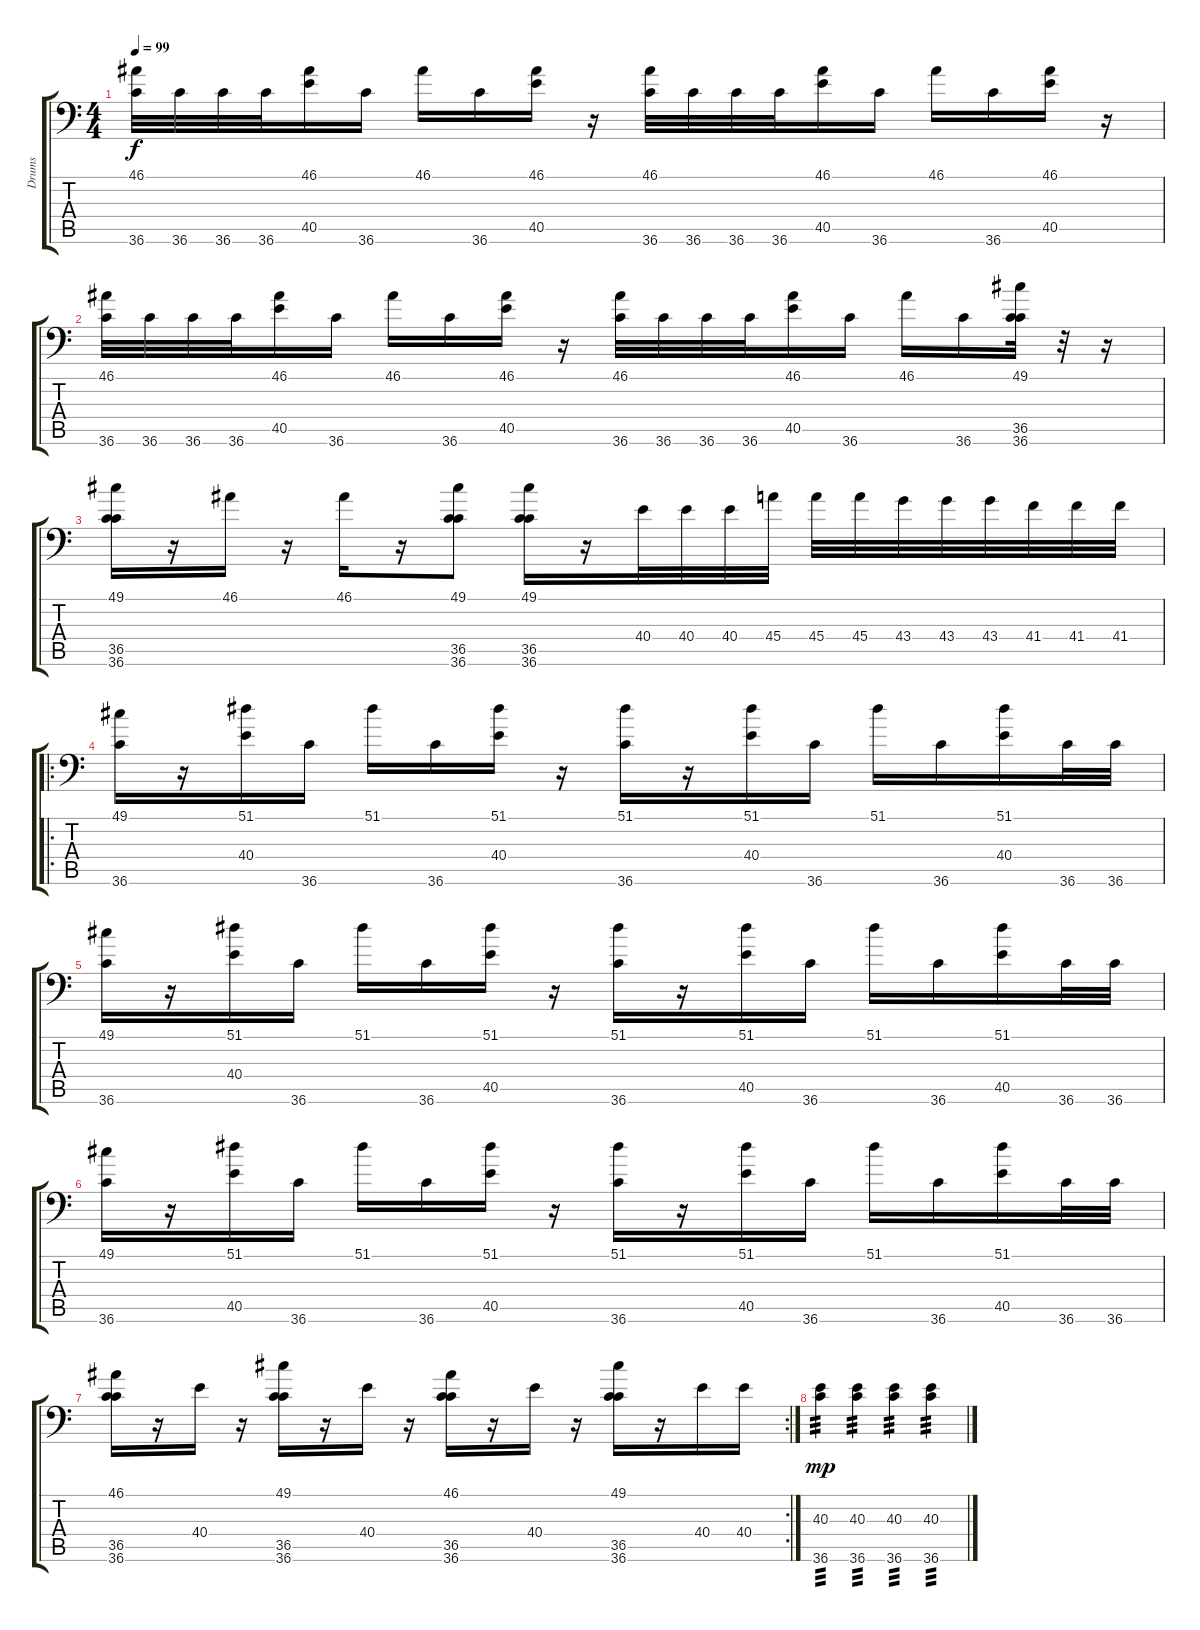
\track ("Drums" "Drums") {instrument synthdrum}
\staff {score tabs}
\tuning (C-1 C-1 C-1 C-1 C-1 C-1) {hide}
\ts (4 4)
\tempo 99
\clef f4
\ks c
(46.1 36.6).32{dy f} 36.6.32 36.6.32 36.6.32 (46.1 40.5).16 36.6.16 46.1.16 36.6.16 (46.1 40.5).16 r.16 (46.1 36.6).32 36.6.32 36.6.32 36.6.32 (46.1 40.5).16 36.6.16 46.1.16 36.6.16 (46.1 40.5).16 r.16 |
(46.1 36.6).32 36.6.32 36.6.32 36.6.32 (46.1 40.5).16 36.6.16 46.1.16 36.6.16 (46.1 40.5).16 r.16 (46.1 36.6).32 36.6.32 36.6.32 36.6.32 (46.1 40.5).16 36.6.16 46.1.16 36.6.16 (49.1 36.5 36.6).32 r.32 r.16 |
(49.1 36.5 36.6).16 r.16 46.1.16 r.16 46.1.16 r.16 (49.1 36.5 36.6).8 (49.1 36.5 36.6).16 r.16 40.4.32 40.4.32 40.4.32 45.4.32 45.4.32 45.4.32 43.4.32 43.4.32 43.4.32 41.4.32 41.4.32 41.4.32 |
\ro
(49.1 36.6).16 r.16 (51.1 40.4).16 36.6.16 51.1.16 36.6.16 (51.1 40.4).16 r.16 (51.1 36.6).16 r.16 (51.1 40.4).16 36.6.16 51.1.16 36.6.16 (51.1 40.4).16 36.6.32 36.6.32 |
(49.1 36.6).16 r.16 (51.1 40.4).16 36.6.16 51.1.16 36.6.16 (51.1 40.5).16 r.16 (51.1 36.6).16 r.16 (51.1 40.5).16 36.6.16 51.1.16 36.6.16 (51.1 40.5).16 36.6.32 36.6.32 |
(49.1 36.6).16 r.16 (51.1 40.5).16 36.6.16 51.1.16 36.6.16 (51.1 40.5).16 r.16 (51.1 36.6).16 r.16 (51.1 40.5).16 36.6.16 51.1.16 36.6.16 (51.1 40.5).16 36.6.32 36.6.32 |
\rc 2
(46.1 36.5 36.6).16 r.16 40.4.16 r.16 (49.1 36.5 36.6).16 r.16 40.4.16 r.16 (46.1 36.5 36.6).16 r.16 40.4.16 r.16 (49.1 36.5 36.6).16 r.16 40.4.16 40.4.16 |
(40.3 36.6).4{tp 3 dy mp} (40.3 36.6).4{tp 3} (40.3 36.6).4{tp 3} (40.3 36.6).4{tp 3}
